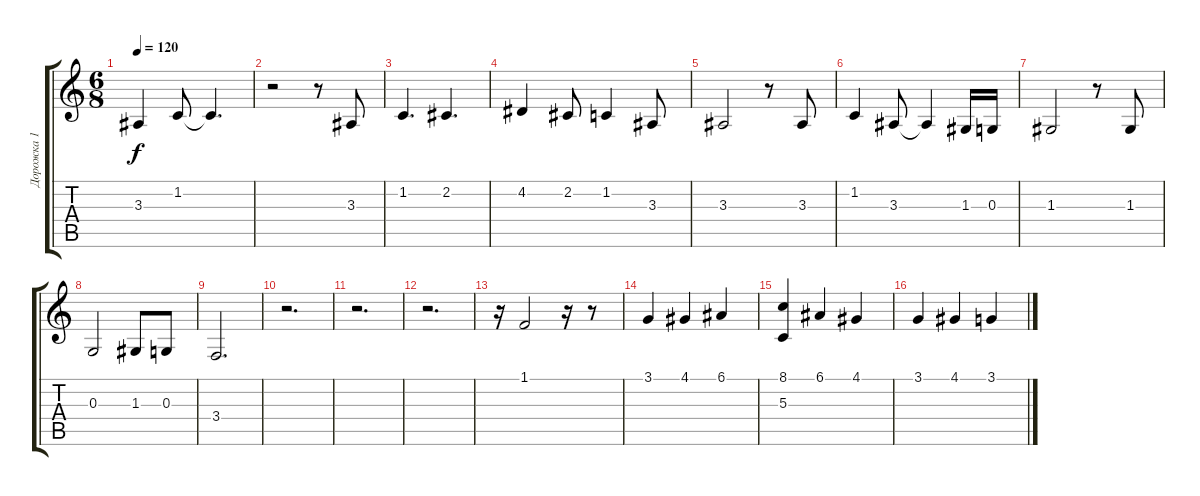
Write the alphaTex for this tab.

\track ("Дорожка 1" "Дорожка 1") {instrument orchestralharp}
\staff {score tabs}
\tuning (E4 B3 G3 D3 A2 E2) {hide}
\ts (6 8)
\tempo 120
\clef g2
\ks c
3.3.4{dy f} 1.2.8 1.2{t}.4{d} |
r.2 r.8 3.3.8 |
1.2.4{d} 2.2.4{d} |
4.2.4 2.2.8 1.2.4 3.3.8 |
3.3.2 r.8 3.3.8 |
1.2.4 3.3.8 3.3{t}.4 1.3.16 0.3.16 |
1.3.2 r.8 1.3.8 |
0.3.2 1.3.8 0.3.8 |
3.4.2{d} |
r.2{d} |
r.2{d} |
r.2{d} |
r.16 1.1.2 r.16 r.8 |
3.1.4 4.1.4 6.1.4 |
(8.1 5.3).4 6.1.4 4.1.4 |
3.1.4 4.1.4 3.1.4
